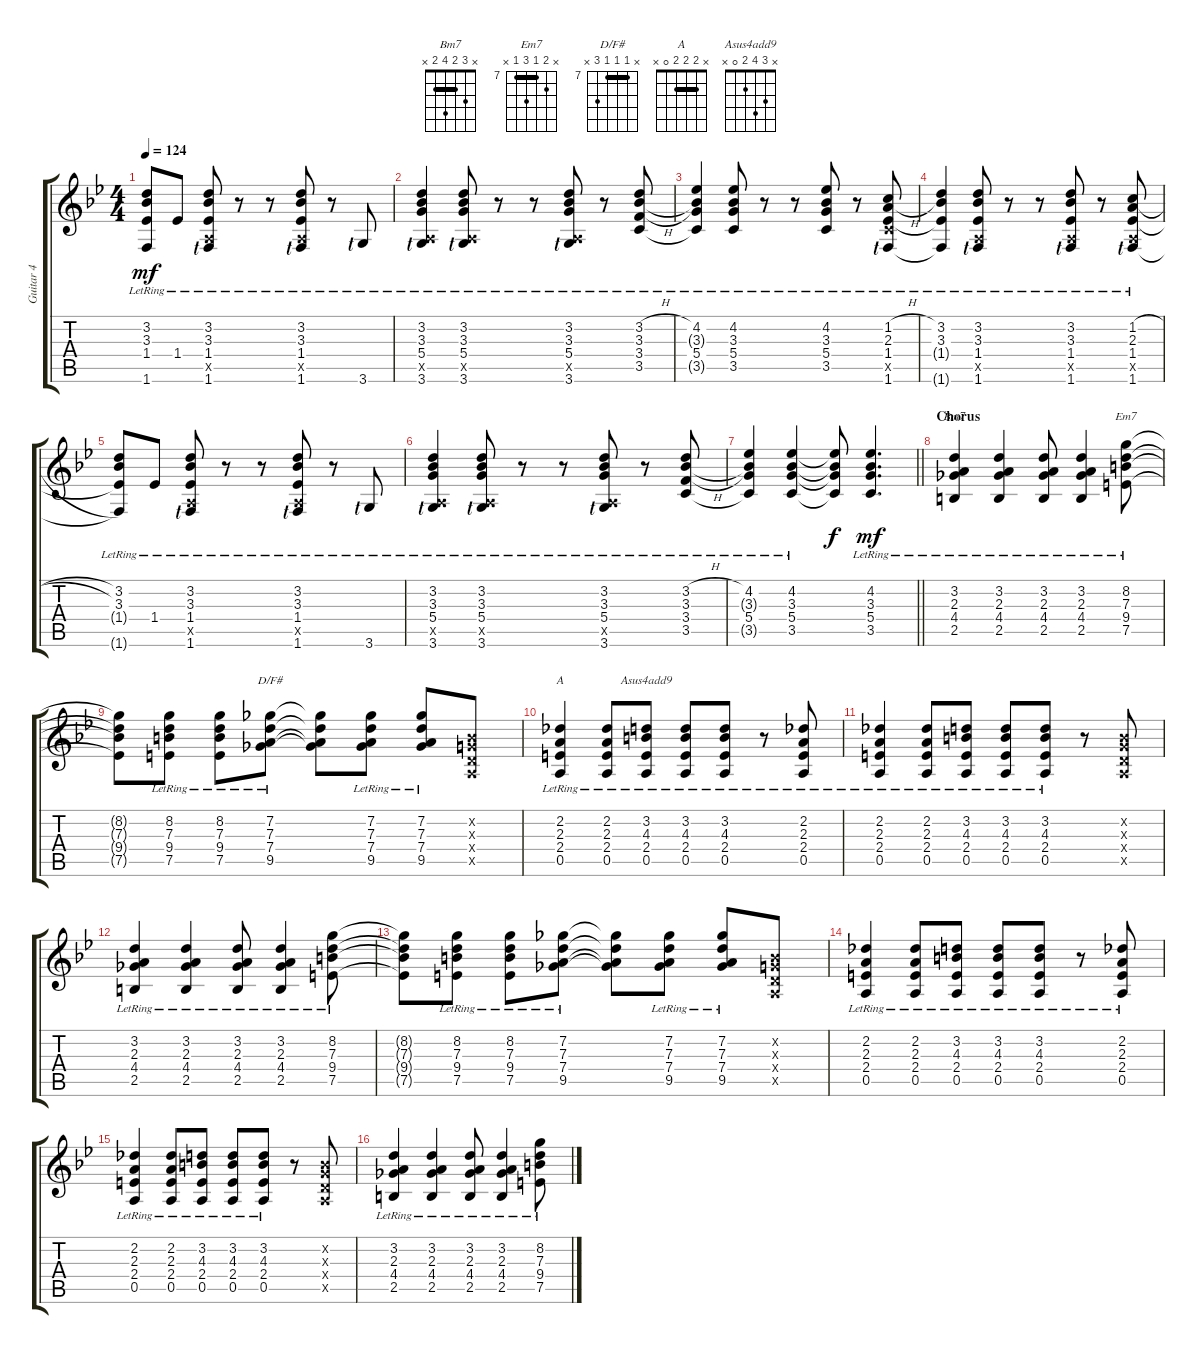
\track ("Guitar 4" "Guitar 4") {instrument acousticguitarsteel}
\staff {score tabs}
\tuning (E4 B3 G3 D3 A2 E2) {hide}
\chord ("Bm7" x 3 2 4 2 x) {barre 2}
\chord ("Em7" x 8 7 9 7 x) {firstfret 7 barre 7}
\chord ("D/F#" x 7 7 7 9 x) {firstfret 7 barre 7}
\chord ("A" x 2 2 2 0 x) {barre 2}
\chord ("Asus4add9" x 3 4 2 0 x)
\ts (4 4)
\tempo 124
\clef g2
\ks gminor
(3.2{lr} 3.3{lr} 1.4{t} 1.6{t}).8{dy mf} 1.4{lr}.8 (3.2{lr} 3.3{lr} 1.4{lr} 0.5{x} 1.6{lr lf 1}).8 r.8 r.8 (3.2{lr} 3.3{lr} 1.4{lr} 0.5{x} 1.6{lr lf 1}).8 r.8 3.6{lr lf 1}.8 |
(3.2{lr} 3.3{lr} 5.4{lr} 0.5{x} 3.6{lr lf 1}).4 (3.2{lr} 3.3{lr} 5.4{lr} 0.5{x} 3.6{lr lf 1}).8 r.8 r.8 (3.2{lr} 3.3{lr} 5.4{lr} 0.5{x} 3.6{lr lf 1}).8 r.8 (3.2{h lr} 3.3{lr} 3.4{h lr} 3.5{lr}).8 |
(4.2{lr} 3.3{t} 5.4{lr} 3.5{t}).4 (4.2{lr} 3.3{lr} 5.4{lr} 3.5{lr}).8 r.8 r.8 (4.2{lr} 3.3{lr} 5.4{lr} 3.5{lr}).8 r.8 (1.2{h lr} 2.3{h lr} 1.4{lr} 3.5{x} 1.6{lr lf 1}).8 |
(3.2{lr} 3.3{lr} 1.4{t} 1.6{t}).4 (3.2{lr} 3.3{lr} 1.4{lr} 0.5{x} 1.6{lr lf 1}).8 r.8 r.8 (3.2{lr} 3.3{lr} 1.4{lr} 0.5{x} 1.6{lr lf 1}).8 r.8 (1.2{h lr} 2.3{h lr} 1.4{lr} 0.5{x} 1.6{lr lf 1}).8 |
(3.2{lr} 3.3{lr} 1.4{t} 1.6{t}).8 1.4{lr}.8 (3.2{lr} 3.3{lr} 1.4{lr} 0.5{x} 1.6{lr lf 1}).8 r.8 r.8 (3.2{lr} 3.3{lr} 1.4{lr} 0.5{x} 1.6{lr lf 1}).8 r.8 3.6{lr lf 1}.8 |
(3.2{lr} 3.3{lr} 5.4{lr} 0.5{x} 3.6{lr lf 1}).4 (3.2{lr} 3.3{lr} 5.4{lr} 0.5{x} 3.6{lr lf 1}).8 r.8 r.8 (3.2{lr} 3.3{lr} 5.4{lr} 0.5{x} 3.6{lr lf 1}).8 r.8 (3.2{h lr} 3.3{lr} 3.4{h lr} 3.5{lr}).8 |
\barLineRight lightlight
(4.2{lr} 3.3{t} 5.4{lr} 3.5{t}).4 (4.2{lr} 3.3{lr} 5.4{lr} 3.5{lr}).4 (4.2{t} 3.3{t} 5.4{t} 3.5{t}).8{dy f} (4.2{lr} 3.3{lr} 5.4{lr} 3.5{lr}).4{d dy mf} |
\section ("" "Chorus")
(3.2{lr} 2.3{lr} 4.4{lr} 2.5{lr}).4{ch "Bm7"} (3.2{lr} 2.3{lr} 4.4{lr} 2.5{lr}).4 (3.2{lr} 2.3{lr} 4.4{lr} 2.5{lr}).8 (3.2{lr} 2.3{lr} 4.4{lr} 2.5{lr}).4 (8.2{lr} 7.3{lr} 9.4{lr} 7.5{lr}).8{ch "Em7"} |
(8.2{t} 7.3{t} 9.4{t} 7.5{t}).8 (8.2{lr} 7.3{lr} 9.4{lr} 7.5{lr}).8 (8.2{lr} 7.3{lr} 9.4{lr} 7.5{lr}).8 (7.2{lr} 7.3{lr} 7.4{lr} 9.5{lr}).8{ch "D/F#"} (7.2{t} 7.3{t} 7.4{t} 9.5{t}).8 (7.2{lr} 7.3{lr} 7.4{lr} 9.5{lr}).8 (7.2{lr} 7.3{lr} 7.4{lr} 9.5{lr}).8 (0.2{x} 0.3{x} 0.4{x} 0.5{x}).8 |
(2.2{lr} 2.3{lr} 2.4{lr} 0.5{lr}).4{ch "A"} (2.2{lr} 2.3{lr} 2.4{lr} 0.5{lr}).8 (3.2{lr} 4.3{lr} 2.4{lr} 0.5{lr}).8{ch "Asus4add9"} (3.2{lr} 4.3{lr} 2.4{lr} 0.5{lr}).8 (3.2{lr} 4.3{lr} 2.4{lr} 0.5{lr}).8 r.8 (2.2{lr} 2.3{lr} 2.4{lr} 0.5{lr}).8 |
(2.2{lr} 2.3{lr} 2.4{lr} 0.5{lr}).4 (2.2{lr} 2.3{lr} 2.4{lr} 0.5{lr}).8 (3.2{lr} 4.3{lr} 2.4{lr} 0.5{lr}).8 (3.2{lr} 4.3{lr} 2.4{lr} 0.5{lr}).8 (3.2{lr} 4.3{lr} 2.4{lr} 0.5{lr}).8 r.8 (0.2{x} 0.3{x} 0.4{x} 0.5{x}).8 |
(3.2{lr} 2.3{lr} 4.4{lr} 2.5{lr}).4 (3.2{lr} 2.3{lr} 4.4{lr} 2.5{lr}).4 (3.2{lr} 2.3{lr} 4.4{lr} 2.5{lr}).8 (3.2{lr} 2.3{lr} 4.4{lr} 2.5{lr}).4 (8.2{lr} 7.3{lr} 9.4{lr} 7.5{lr}).8 |
(8.2{t} 7.3{t} 9.4{t} 7.5{t}).8 (8.2{lr} 7.3{lr} 9.4{lr} 7.5{lr}).8 (8.2{lr} 7.3{lr} 9.4{lr} 7.5{lr}).8 (7.2{lr} 7.3{lr} 7.4{lr} 9.5{lr}).8 (7.2{t} 7.3{t} 7.4{t} 9.5{t}).8 (7.2{lr} 7.3{lr} 7.4{lr} 9.5{lr}).8 (7.2{lr} 7.3{lr} 7.4{lr} 9.5{lr}).8 (0.2{x} 0.3{x} 0.4{x} 0.5{x}).8 |
(2.2{lr} 2.3{lr} 2.4{lr} 0.5{lr}).4 (2.2{lr} 2.3{lr} 2.4{lr} 0.5{lr}).8 (3.2{lr} 4.3{lr} 2.4{lr} 0.5{lr}).8 (3.2{lr} 4.3{lr} 2.4{lr} 0.5{lr}).8 (3.2{lr} 4.3{lr} 2.4{lr} 0.5{lr}).8 r.8 (2.2{lr} 2.3{lr} 2.4{lr} 0.5{lr}).8 |
(2.2{lr} 2.3{lr} 2.4{lr} 0.5{lr}).4 (2.2{lr} 2.3{lr} 2.4{lr} 0.5{lr}).8 (3.2{lr} 4.3{lr} 2.4{lr} 0.5{lr}).8 (3.2{lr} 4.3{lr} 2.4{lr} 0.5{lr}).8 (3.2{lr} 4.3{lr} 2.4{lr} 0.5{lr}).8 r.8 (0.2{x} 0.3{x} 0.4{x} 0.5{x}).8 |
(3.2{lr} 2.3{lr} 4.4{lr} 2.5{lr}).4 (3.2{lr} 2.3{lr} 4.4{lr} 2.5{lr}).4 (3.2{lr} 2.3{lr} 4.4{lr} 2.5{lr}).8 (3.2{lr} 2.3{lr} 4.4{lr} 2.5{lr}).4 (8.2{lr} 7.3{lr} 9.4{lr} 7.5{lr}).8
